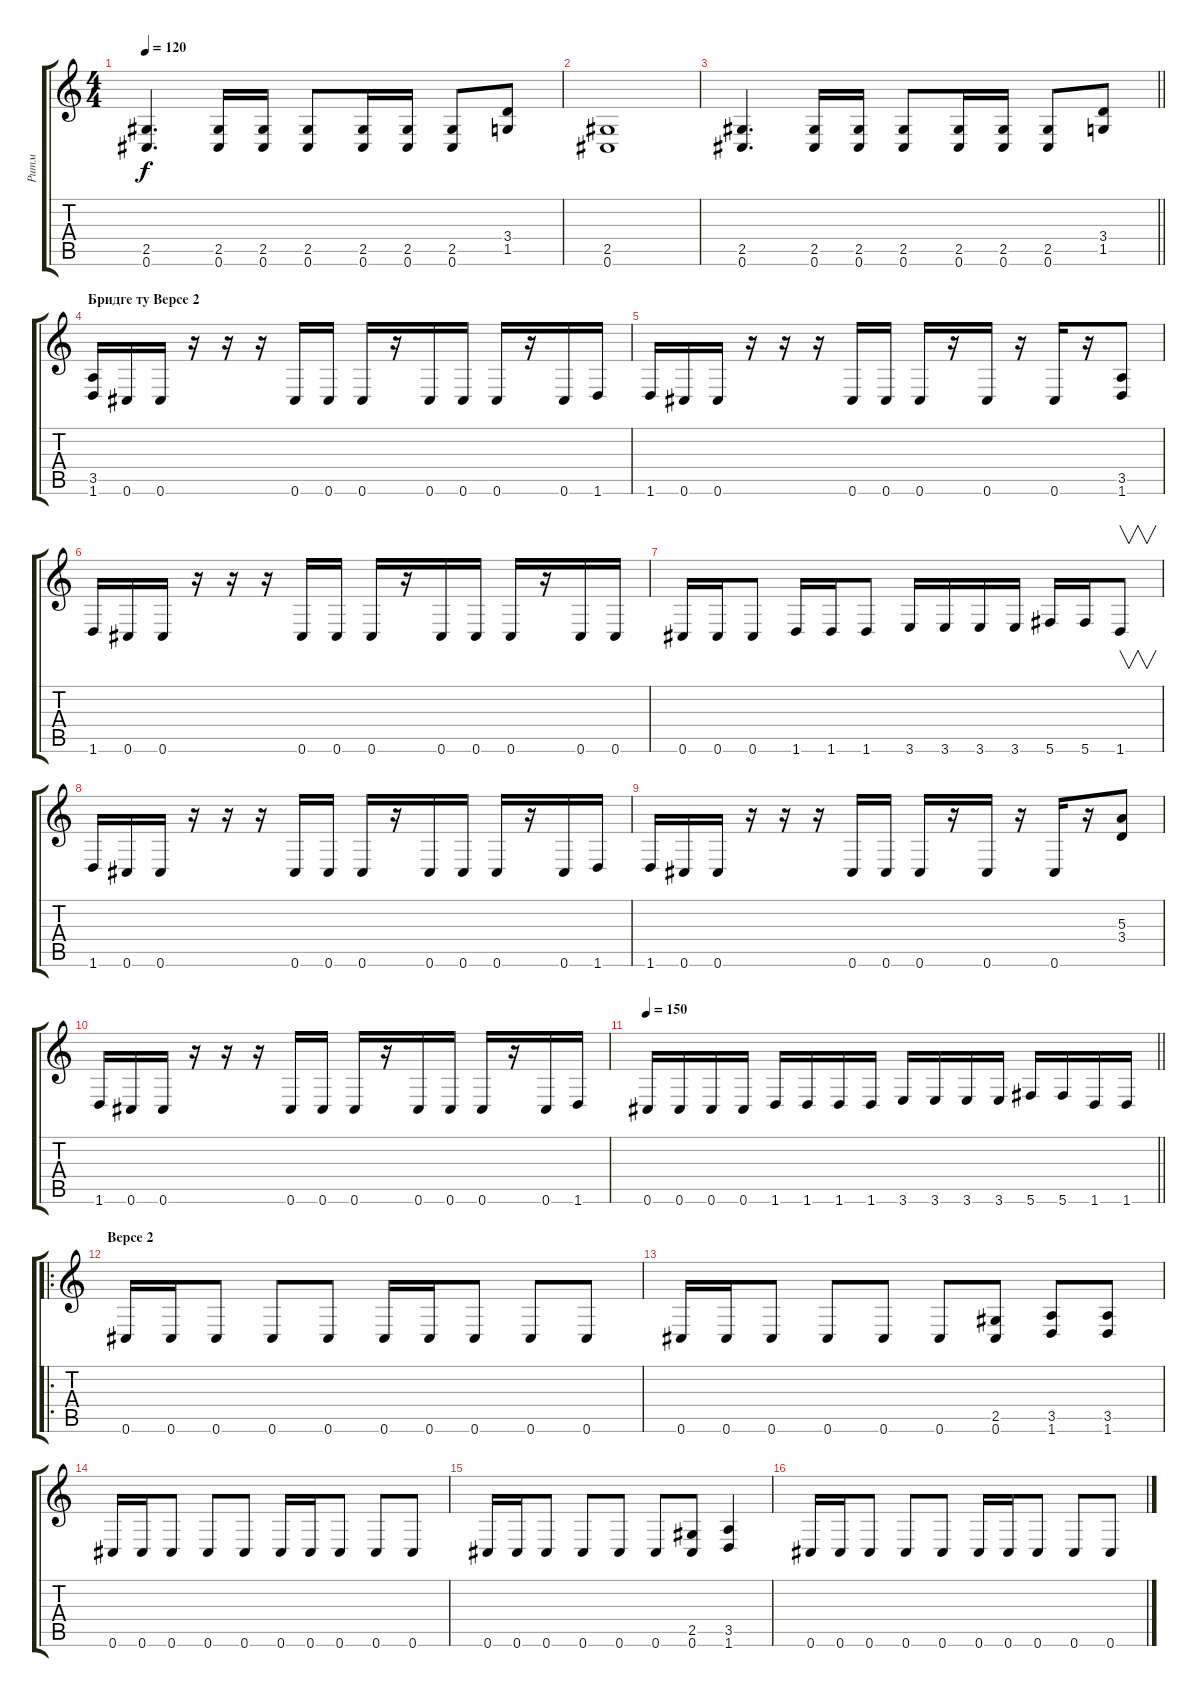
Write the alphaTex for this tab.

\track ("Ритм" "Ритм") {instrument overdrivenguitar}
\staff {score tabs}
\tuning (Db4 Ab3 E3 B2 Gb2 Db2) {hide}
\ts (4 4)
\tempo 120
\clef g2
\ks c
(2.5 0.6).4{d dy f} (2.5 0.6).16 (2.5 0.6).16 (2.5 0.6).8 (2.5 0.6).16 (2.5 0.6).16 (2.5 0.6).8 (3.4 1.5).8 |
(2.5 0.6).1 |
\barLineRight lightlight
(2.5 0.6).4{d} (2.5 0.6).16 (2.5 0.6).16 (2.5 0.6).8 (2.5 0.6).16 (2.5 0.6).16 (2.5 0.6).8 (3.4 1.5).8 |
\section ("" "Бридге ту Версе 2")
(3.5 1.6).16 0.6.16 0.6.16 r.16 r.16 r.16 0.6.16 0.6.16 0.6.16 r.16 0.6.16 0.6.16 0.6.16 r.16 0.6.16 1.6.16 |
1.6.16 0.6.16 0.6.16 r.16 r.16 r.16 0.6.16 0.6.16 0.6.16 r.16 0.6.16 r.16 0.6.16 r.16 (3.5 1.6).8 |
1.6.16 0.6.16 0.6.16 r.16 r.16 r.16 0.6.16 0.6.16 0.6.16 r.16 0.6.16 0.6.16 0.6.16 r.16 0.6.16 0.6.16 |
0.6.16 0.6.16 0.6.8 1.6.16 1.6.16 1.6.8 3.6.16 3.6.16 3.6.16 3.6.16 5.6.16 5.6.16 1.6.8{v} |
1.6.16 0.6.16 0.6.16 r.16 r.16 r.16 0.6.16 0.6.16 0.6.16 r.16 0.6.16 0.6.16 0.6.16 r.16 0.6.16 1.6.16 |
1.6.16 0.6.16 0.6.16 r.16 r.16 r.16 0.6.16 0.6.16 0.6.16 r.16 0.6.16 r.16 0.6.16 r.16 (5.3 3.4).8 |
1.6.16 0.6.16 0.6.16 r.16 r.16 r.16 0.6.16 0.6.16 0.6.16 r.16 0.6.16 0.6.16 0.6.16 r.16 0.6.16 1.6.16 |
\tempo 150
\barLineRight lightlight
0.6.16 0.6.16 0.6.16 0.6.16 1.6.16 1.6.16 1.6.16 1.6.16 3.6.16 3.6.16 3.6.16 3.6.16 5.6.16 5.6.16 1.6.16 1.6.16 |
\ro
\section ("" "Версе 2")
0.6.16 0.6.16 0.6.8 0.6.8 0.6.8 0.6.16 0.6.16 0.6.8 0.6.8 0.6.8 |
0.6.16 0.6.16 0.6.8 0.6.8 0.6.8 0.6.8 (2.5 0.6).8 (3.5 1.6).8 (3.5 1.6).8 |
0.6.16 0.6.16 0.6.8 0.6.8 0.6.8 0.6.16 0.6.16 0.6.8 0.6.8 0.6.8 |
0.6.16 0.6.16 0.6.8 0.6.8 0.6.8 0.6.8 (2.5 0.6).8 (3.5 1.6).4 |
0.6.16 0.6.16 0.6.8 0.6.8 0.6.8 0.6.16 0.6.16 0.6.8 0.6.8 0.6.8
